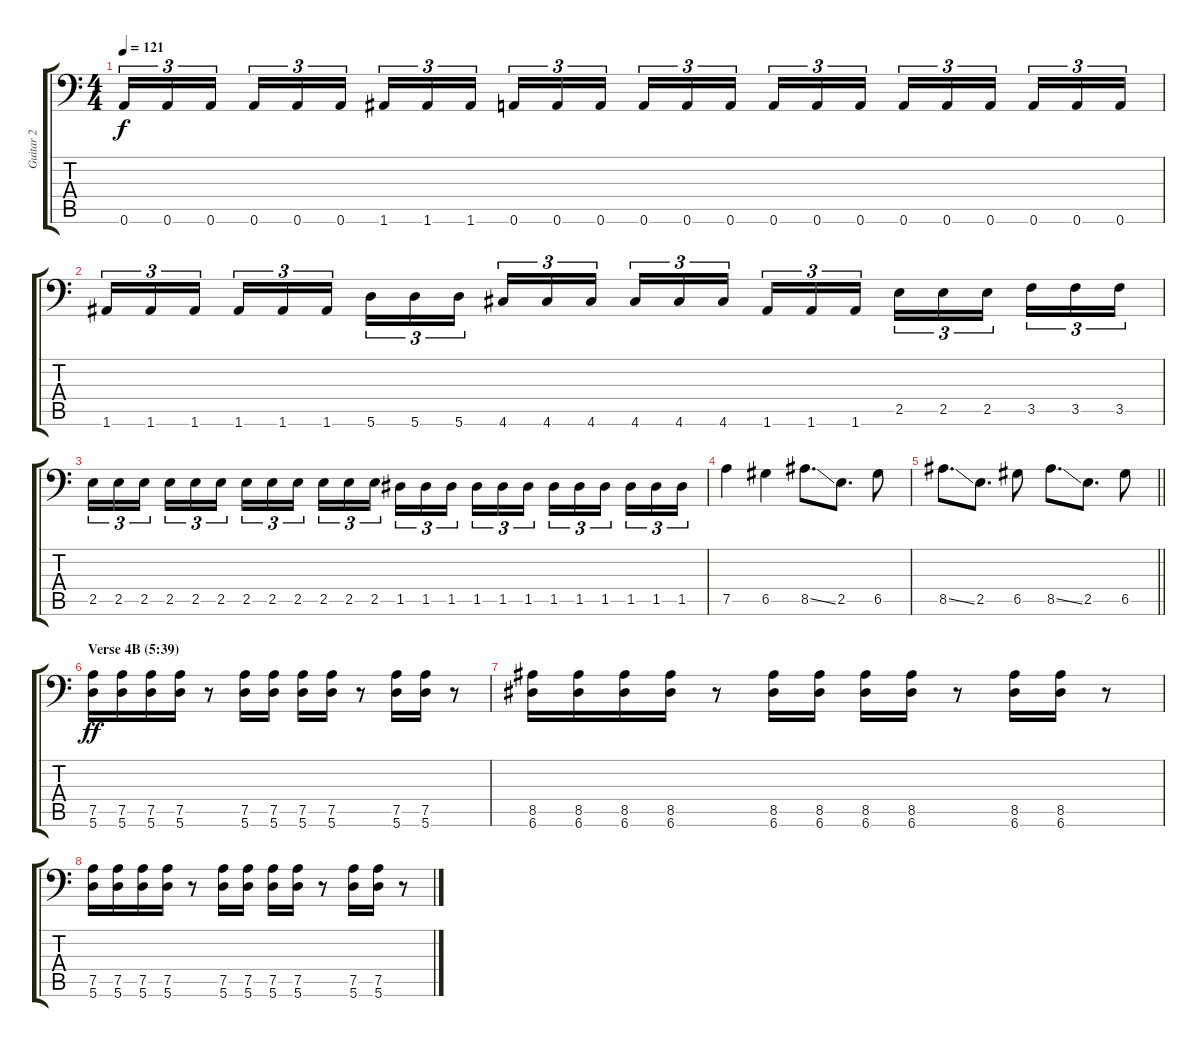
\track ("Guitar 2" "Guitar 2") {instrument distortionguitar}
\staff {score tabs}
\tuning (A3 E3 C3 G2 D2 A1) {hide}
\ts (4 4)
\tempo 121
\clef f4
\ks c
0.6.16{tu (3 2) dy f} 0.6.16{tu (3 2)} 0.6.16{tu (3 2) beam splitsecondary} 0.6.16{tu (3 2)} 0.6.16{tu (3 2)} 0.6.16{tu (3 2)} 1.6.16{tu (3 2)} 1.6.16{tu (3 2)} 1.6.16{tu (3 2) beam splitsecondary} 0.6.16{tu (3 2)} 0.6.16{tu (3 2)} 0.6.16{tu (3 2)} 0.6.16{tu (3 2)} 0.6.16{tu (3 2)} 0.6.16{tu (3 2) beam splitsecondary} 0.6.16{tu (3 2)} 0.6.16{tu (3 2)} 0.6.16{tu (3 2)} 0.6.16{tu (3 2)} 0.6.16{tu (3 2)} 0.6.16{tu (3 2) beam splitsecondary} 0.6.16{tu (3 2)} 0.6.16{tu (3 2)} 0.6.16{tu (3 2)} |
1.6.16{tu (3 2)} 1.6.16{tu (3 2)} 1.6.16{tu (3 2) beam splitsecondary} 1.6.16{tu (3 2)} 1.6.16{tu (3 2)} 1.6.16{tu (3 2)} 5.6.16{tu (3 2)} 5.6.16{tu (3 2)} 5.6.16{tu (3 2) beam splitsecondary} 4.6.16{tu (3 2)} 4.6.16{tu (3 2)} 4.6.16{tu (3 2)} 4.6.16{tu (3 2)} 4.6.16{tu (3 2)} 4.6.16{tu (3 2) beam splitsecondary} 1.6.16{tu (3 2)} 1.6.16{tu (3 2)} 1.6.16{tu (3 2)} 2.5.16{tu (3 2)} 2.5.16{tu (3 2)} 2.5.16{tu (3 2) beam splitsecondary} 3.5.16{tu (3 2)} 3.5.16{tu (3 2)} 3.5.16{tu (3 2)} |
2.5.16{tu (3 2)} 2.5.16{tu (3 2)} 2.5.16{tu (3 2) beam splitsecondary} 2.5.16{tu (3 2)} 2.5.16{tu (3 2)} 2.5.16{tu (3 2)} 2.5.16{tu (3 2)} 2.5.16{tu (3 2)} 2.5.16{tu (3 2) beam splitsecondary} 2.5.16{tu (3 2)} 2.5.16{tu (3 2)} 2.5.16{tu (3 2)} 1.5.16{tu (3 2)} 1.5.16{tu (3 2)} 1.5.16{tu (3 2) beam splitsecondary} 1.5.16{tu (3 2)} 1.5.16{tu (3 2)} 1.5.16{tu (3 2)} 1.5.16{tu (3 2)} 1.5.16{tu (3 2)} 1.5.16{tu (3 2) beam splitsecondary} 1.5.16{tu (3 2)} 1.5.16{tu (3 2)} 1.5.16{tu (3 2)} |
7.5.4 6.5.4 8.5{ss}.8{d} 2.5.8{d} 6.5.8 |
\barLineRight lightlight
8.5{ss}.8{d} 2.5.8{d} 6.5.8 8.5{ss}.8{d} 2.5.8{d} 6.5.8 |
\section ("" "Verse 4B (5:39)")
(7.5 5.6).16{dy ff balance 10} (7.5 5.6).16 (7.5 5.6).16 (7.5 5.6).16 r.8 (7.5 5.6).16 (7.5 5.6).16 (7.5 5.6).16 (7.5 5.6).16 r.8 (7.5 5.6).16 (7.5 5.6).16 r.8 |
(8.5 6.6).16 (8.5 6.6).16 (8.5 6.6).16 (8.5 6.6).16 r.8 (8.5 6.6).16 (8.5 6.6).16 (8.5 6.6).16 (8.5 6.6).16 r.8 (8.5 6.6).16 (8.5 6.6).16 r.8 |
(7.5 5.6).16 (7.5 5.6).16 (7.5 5.6).16 (7.5 5.6).16 r.8 (7.5 5.6).16 (7.5 5.6).16 (7.5 5.6).16 (7.5 5.6).16 r.8 (7.5 5.6).16 (7.5 5.6).16 r.8
